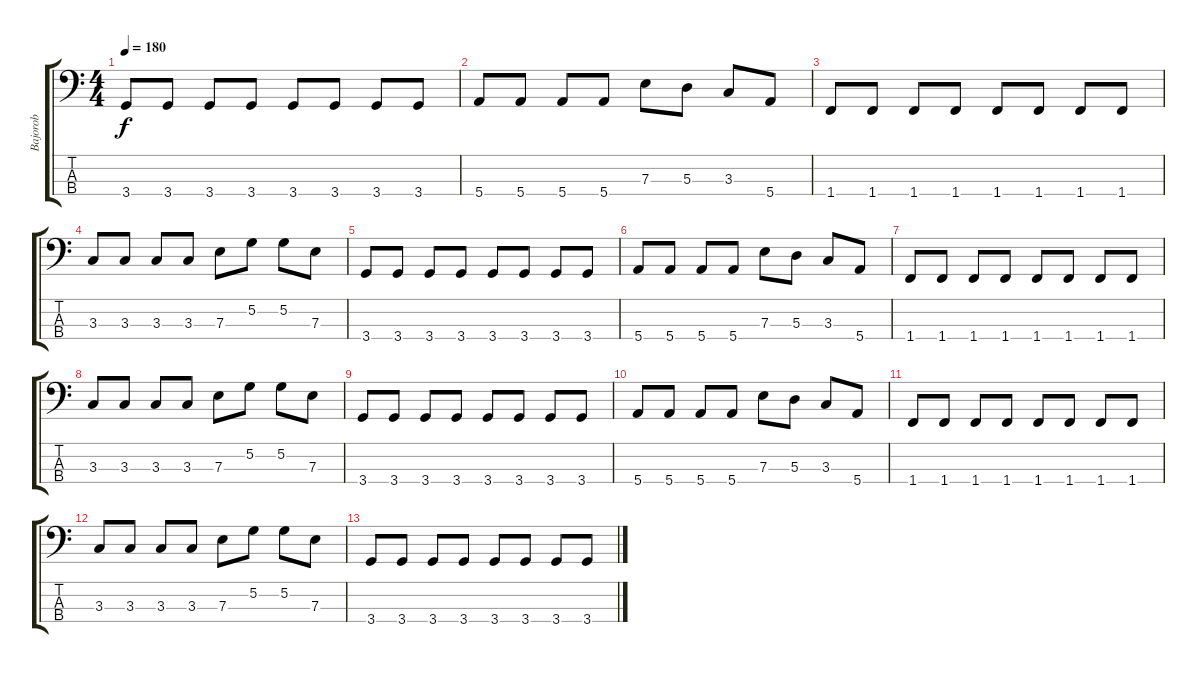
\track ("Bajorob" "Bajorob") {instrument electricbasspick}
\staff {score tabs}
\tuning (G2 D2 A1 E1) {hide}
\ts (4 4)
\tempo 180
\clef f4
\ks c
3.4.8{dy f} 3.4.8 3.4.8 3.4.8 3.4.8 3.4.8 3.4.8 3.4.8 |
5.4.8 5.4.8 5.4.8 5.4.8 7.3.8 5.3.8 3.3.8 5.4.8 |
1.4.8 1.4.8 1.4.8 1.4.8 1.4.8 1.4.8 1.4.8 1.4.8 |
3.3.8 3.3.8 3.3.8 3.3.8 7.3.8 5.2.8 5.2.8 7.3.8 |
3.4.8 3.4.8 3.4.8 3.4.8 3.4.8 3.4.8 3.4.8 3.4.8 |
5.4.8 5.4.8 5.4.8 5.4.8 7.3.8 5.3.8 3.3.8 5.4.8 |
1.4.8 1.4.8 1.4.8 1.4.8 1.4.8 1.4.8 1.4.8 1.4.8 |
3.3.8 3.3.8 3.3.8 3.3.8 7.3.8 5.2.8 5.2.8 7.3.8 |
3.4.8 3.4.8 3.4.8 3.4.8 3.4.8 3.4.8 3.4.8 3.4.8 |
5.4.8 5.4.8 5.4.8 5.4.8 7.3.8 5.3.8 3.3.8 5.4.8 |
1.4.8 1.4.8 1.4.8 1.4.8 1.4.8 1.4.8 1.4.8 1.4.8 |
3.3.8 3.3.8 3.3.8 3.3.8 7.3.8 5.2.8 5.2.8 7.3.8 |
3.4.8 3.4.8 3.4.8 3.4.8 3.4.8 3.4.8 3.4.8 3.4.8
